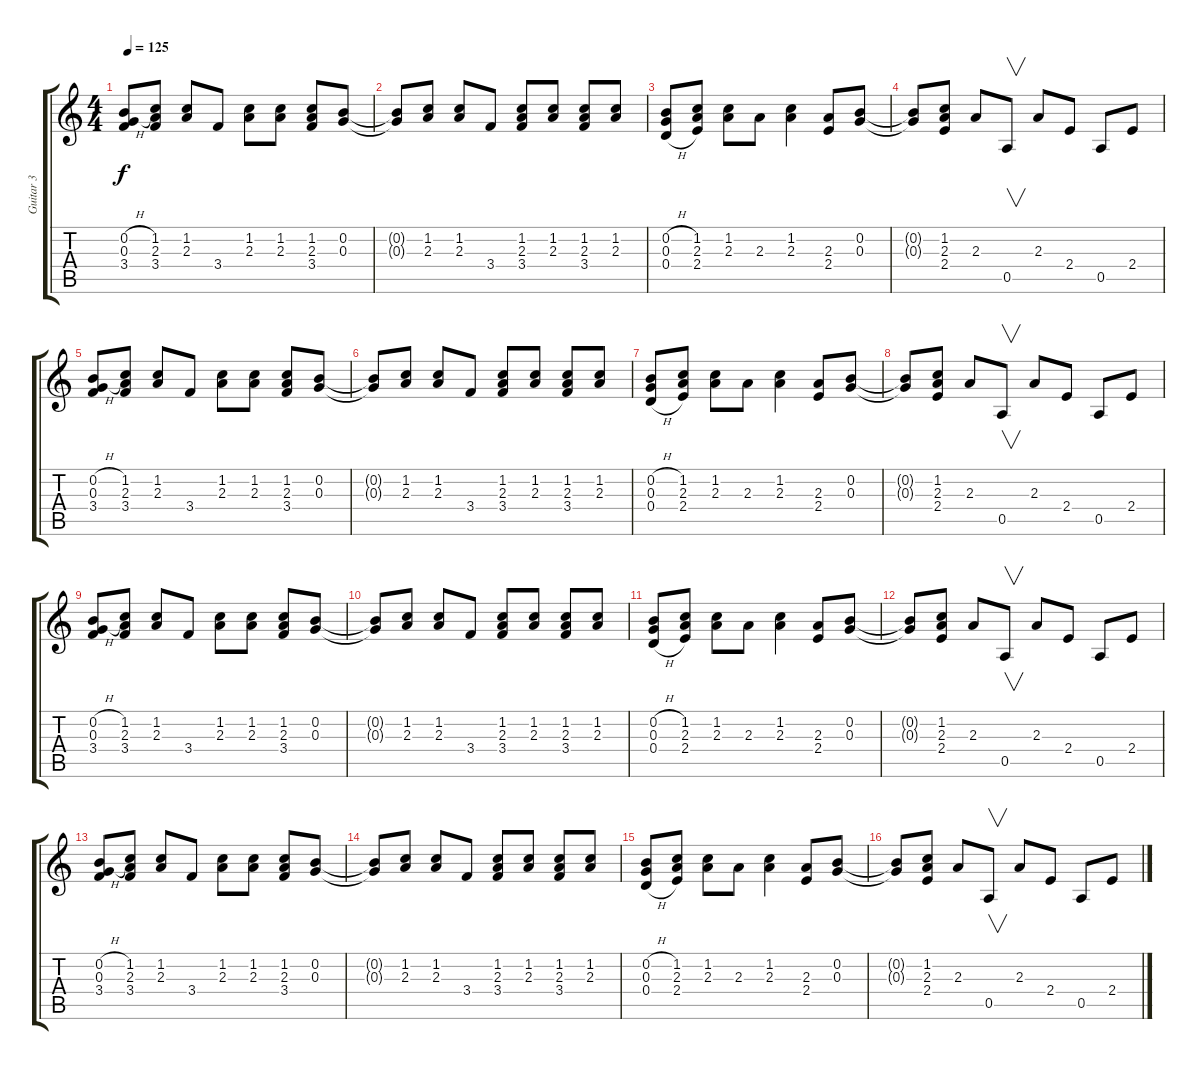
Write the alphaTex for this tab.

\track ("Guitar 3" "Guitar 3") {instrument acousticguitarnylon}
\staff {score tabs}
\tuning (E4 B3 G3 D3 A2 E2) {hide}
\ts (4 4)
\tempo 125
\clef g2
\ks c
(0.2{h} 0.3{h} 3.4).8{dy f} (1.2 2.3 3.4).8 (1.2 2.3).8 3.4.8 (1.2 2.3).8 (1.2 2.3).8 (1.2 2.3 3.4).8 (0.2 0.3).8 |
(0.2{t} 0.3{t}).8 (1.2 2.3).8 (1.2 2.3).8 3.4.8 (1.2 2.3 3.4).8 (1.2 2.3).8 (1.2 2.3 3.4).8 (1.2 2.3).8 |
(0.2{h} 0.3{h} 0.4{h}).8 (1.2 2.3 2.4).8 (1.2 2.3).8 2.3.8 (1.2 2.3).4 (2.3 2.4).8 (0.2 0.3).8 |
(0.2{t} 0.3{t}).8 (1.2 2.3 2.4).8 2.3.8 0.5.8{v} 2.3.8 2.4.8 0.5.8 2.4.8 |
(0.2{h} 0.3{h} 3.4).8 (1.2 2.3 3.4).8 (1.2 2.3).8 3.4.8 (1.2 2.3).8 (1.2 2.3).8 (1.2 2.3 3.4).8 (0.2 0.3).8 |
(0.2{t} 0.3{t}).8 (1.2 2.3).8 (1.2 2.3).8 3.4.8 (1.2 2.3 3.4).8 (1.2 2.3).8 (1.2 2.3 3.4).8 (1.2 2.3).8 |
(0.2{h} 0.3{h} 0.4{h}).8 (1.2 2.3 2.4).8 (1.2 2.3).8 2.3.8 (1.2 2.3).4 (2.3 2.4).8 (0.2 0.3).8 |
(0.2{t} 0.3{t}).8 (1.2 2.3 2.4).8 2.3.8 0.5.8{v} 2.3.8 2.4.8 0.5.8 2.4.8 |
(0.2{h} 0.3{h} 3.4).8 (1.2 2.3 3.4).8 (1.2 2.3).8 3.4.8 (1.2 2.3).8 (1.2 2.3).8 (1.2 2.3 3.4).8 (0.2 0.3).8 |
(0.2{t} 0.3{t}).8{volume 13} (1.2 2.3).8 (1.2 2.3).8 3.4.8 (1.2 2.3 3.4).8 (1.2 2.3).8 (1.2 2.3 3.4).8 (1.2 2.3).8 |
(0.2{h} 0.3{h} 0.4{h}).8{volume 10} (1.2 2.3 2.4).8 (1.2 2.3).8 2.3.8 (1.2 2.3).4 (2.3 2.4).8 (0.2 0.3).8 |
(0.2{t} 0.3{t}).8 (1.2 2.3 2.4).8{volume 8} 2.3.8 0.5.8{v} 2.3.8 2.4.8 0.5.8 2.4.8 |
(0.2{h} 0.3{h} 3.4).8{volume 6} (1.2 2.3 3.4).8 (1.2 2.3).8 3.4.8 (1.2 2.3).8 (1.2 2.3).8 (1.2 2.3 3.4).8 (0.2 0.3).8 |
(0.2{t} 0.3{t}).8 (1.2 2.3).8{volume 5} (1.2 2.3).8 3.4.8 (1.2 2.3 3.4).8 (1.2 2.3).8 (1.2 2.3 3.4).8 (1.2 2.3).8 |
(0.2{h} 0.3{h} 0.4{h}).8{volume 3} (1.2 2.3 2.4).8 (1.2 2.3).8 2.3.8 (1.2 2.3).4 (2.3 2.4).8 (0.2 0.3).8 |
(0.2{t} 0.3{t}).8 (1.2 2.3 2.4).8{volume 2} 2.3.8 0.5.8{v} 2.3.8 2.4.8 0.5.8 2.4.8
